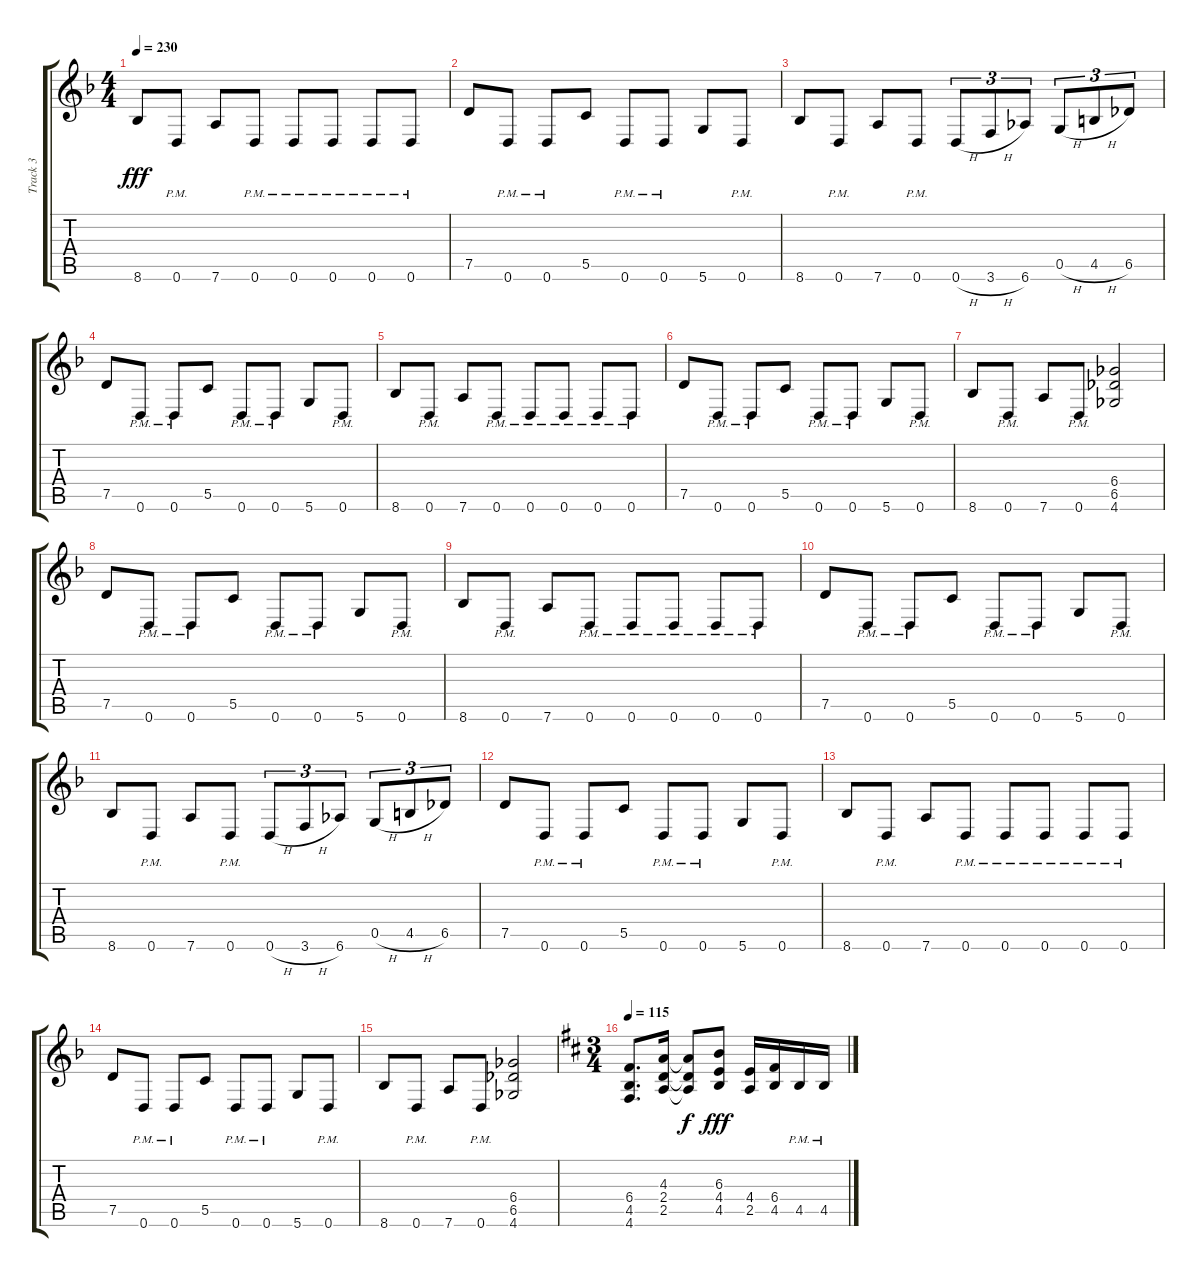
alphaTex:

\track ("Track 3" "Track 3") {instrument distortionguitar}
\staff {score tabs}
\tuning (D4 A3 F3 C3 G2 D2) {hide}
\ts (4 4)
\tempo 230
\clef g2
\ks dminor
8.6.8{dy fff} 0.6{pm}.8 7.6.8 0.6{pm}.8 0.6{pm}.8 0.6{pm}.8 0.6{pm}.8 0.6{pm}.8 |
7.5.8 0.6{pm}.8 0.6{pm}.8 5.5.8 0.6{pm}.8 0.6{pm}.8 5.6.8 0.6{pm}.8 |
8.6.8 0.6{pm}.8 7.6.8 0.6{pm}.8 0.6{h}.8{tu (3 2)} 3.6{h}.8{tu (3 2)} 6.6.8{tu (3 2)} 0.5{h}.8{tu (3 2)} 4.5{h}.8{tu (3 2)} 6.5.8{tu (3 2)} |
7.5.8 0.6{pm}.8 0.6{pm}.8 5.5.8 0.6{pm}.8 0.6{pm}.8 5.6.8 0.6{pm}.8 |
8.6.8 0.6{pm}.8 7.6.8 0.6{pm}.8 0.6{pm}.8 0.6{pm}.8 0.6{pm}.8 0.6{pm}.8 |
7.5.8 0.6{pm}.8 0.6{pm}.8 5.5.8 0.6{pm}.8 0.6{pm}.8 5.6.8 0.6{pm}.8 |
8.6.8 0.6{pm}.8 7.6.8 0.6{pm}.8 (6.4 6.5 4.6).2 |
7.5.8 0.6{pm}.8 0.6{pm}.8 5.5.8 0.6{pm}.8 0.6{pm}.8 5.6.8 0.6{pm}.8 |
8.6.8 0.6{pm}.8 7.6.8 0.6{pm}.8 0.6{pm}.8 0.6{pm}.8 0.6{pm}.8 0.6{pm}.8 |
7.5.8 0.6{pm}.8 0.6{pm}.8 5.5.8 0.6{pm}.8 0.6{pm}.8 5.6.8 0.6{pm}.8 |
8.6.8 0.6{pm}.8 7.6.8 0.6{pm}.8 0.6{h}.8{tu (3 2)} 3.6{h}.8{tu (3 2)} 6.6.8{tu (3 2)} 0.5{h}.8{tu (3 2)} 4.5{h}.8{tu (3 2)} 6.5.8{tu (3 2)} |
7.5.8 0.6{pm}.8 0.6{pm}.8 5.5.8 0.6{pm}.8 0.6{pm}.8 5.6.8 0.6{pm}.8 |
8.6.8 0.6{pm}.8 7.6.8 0.6{pm}.8 0.6{pm}.8 0.6{pm}.8 0.6{pm}.8 0.6{pm}.8 |
7.5.8 0.6{pm}.8 0.6{pm}.8 5.5.8 0.6{pm}.8 0.6{pm}.8 5.6.8 0.6{pm}.8 |
8.6.8 0.6{pm}.8 7.6.8 0.6{pm}.8 (6.4 6.5 4.6).2 |
\ts (3 4)
\tempo 115
\ks bminor
(6.4 4.5 4.6).8{d} (4.3 2.4 2.5).16 (4.3{t} 2.4{t} 2.5{t}).8{dy f} (6.3 4.4 4.5).8{dy fff} (4.4 2.5).16 (6.4 4.5).16 4.5{pm}.16 4.5{pm}.16
